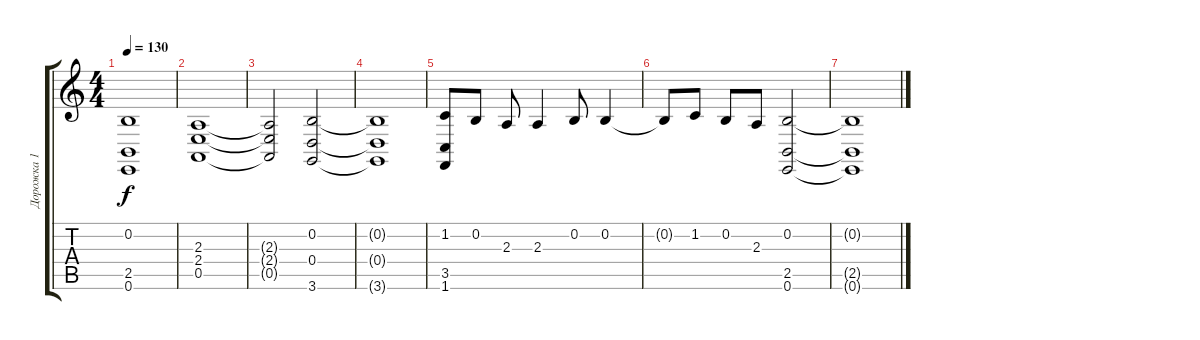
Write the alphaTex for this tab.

\track ("Дорожка 1" "Дорожка 1") {instrument churchorgan}
\staff {score tabs}
\tuning (E4 B3 G3 D3 A2 E2) {hide}
\ts (4 4)
\tempo 130
\clef g2
\ks c
(0.2{t} 2.5{t} 0.6{t}).1{dy f} |
(2.3 2.4 0.5).1 |
(2.3{t} 2.4{t} 0.5{t}).2 (0.2 0.4 3.6).2 |
(0.2{t} 0.4{t} 3.6{t}).1 |
(1.2 3.5 1.6).8 0.2.8 2.3.8 2.3.4 0.2.8 0.2.4 |
0.2{t}.8 1.2.8 0.2.8 2.3.8 (0.2 2.5 0.6).2 |
(0.2{t} 2.5{t} 0.6{t}).1
